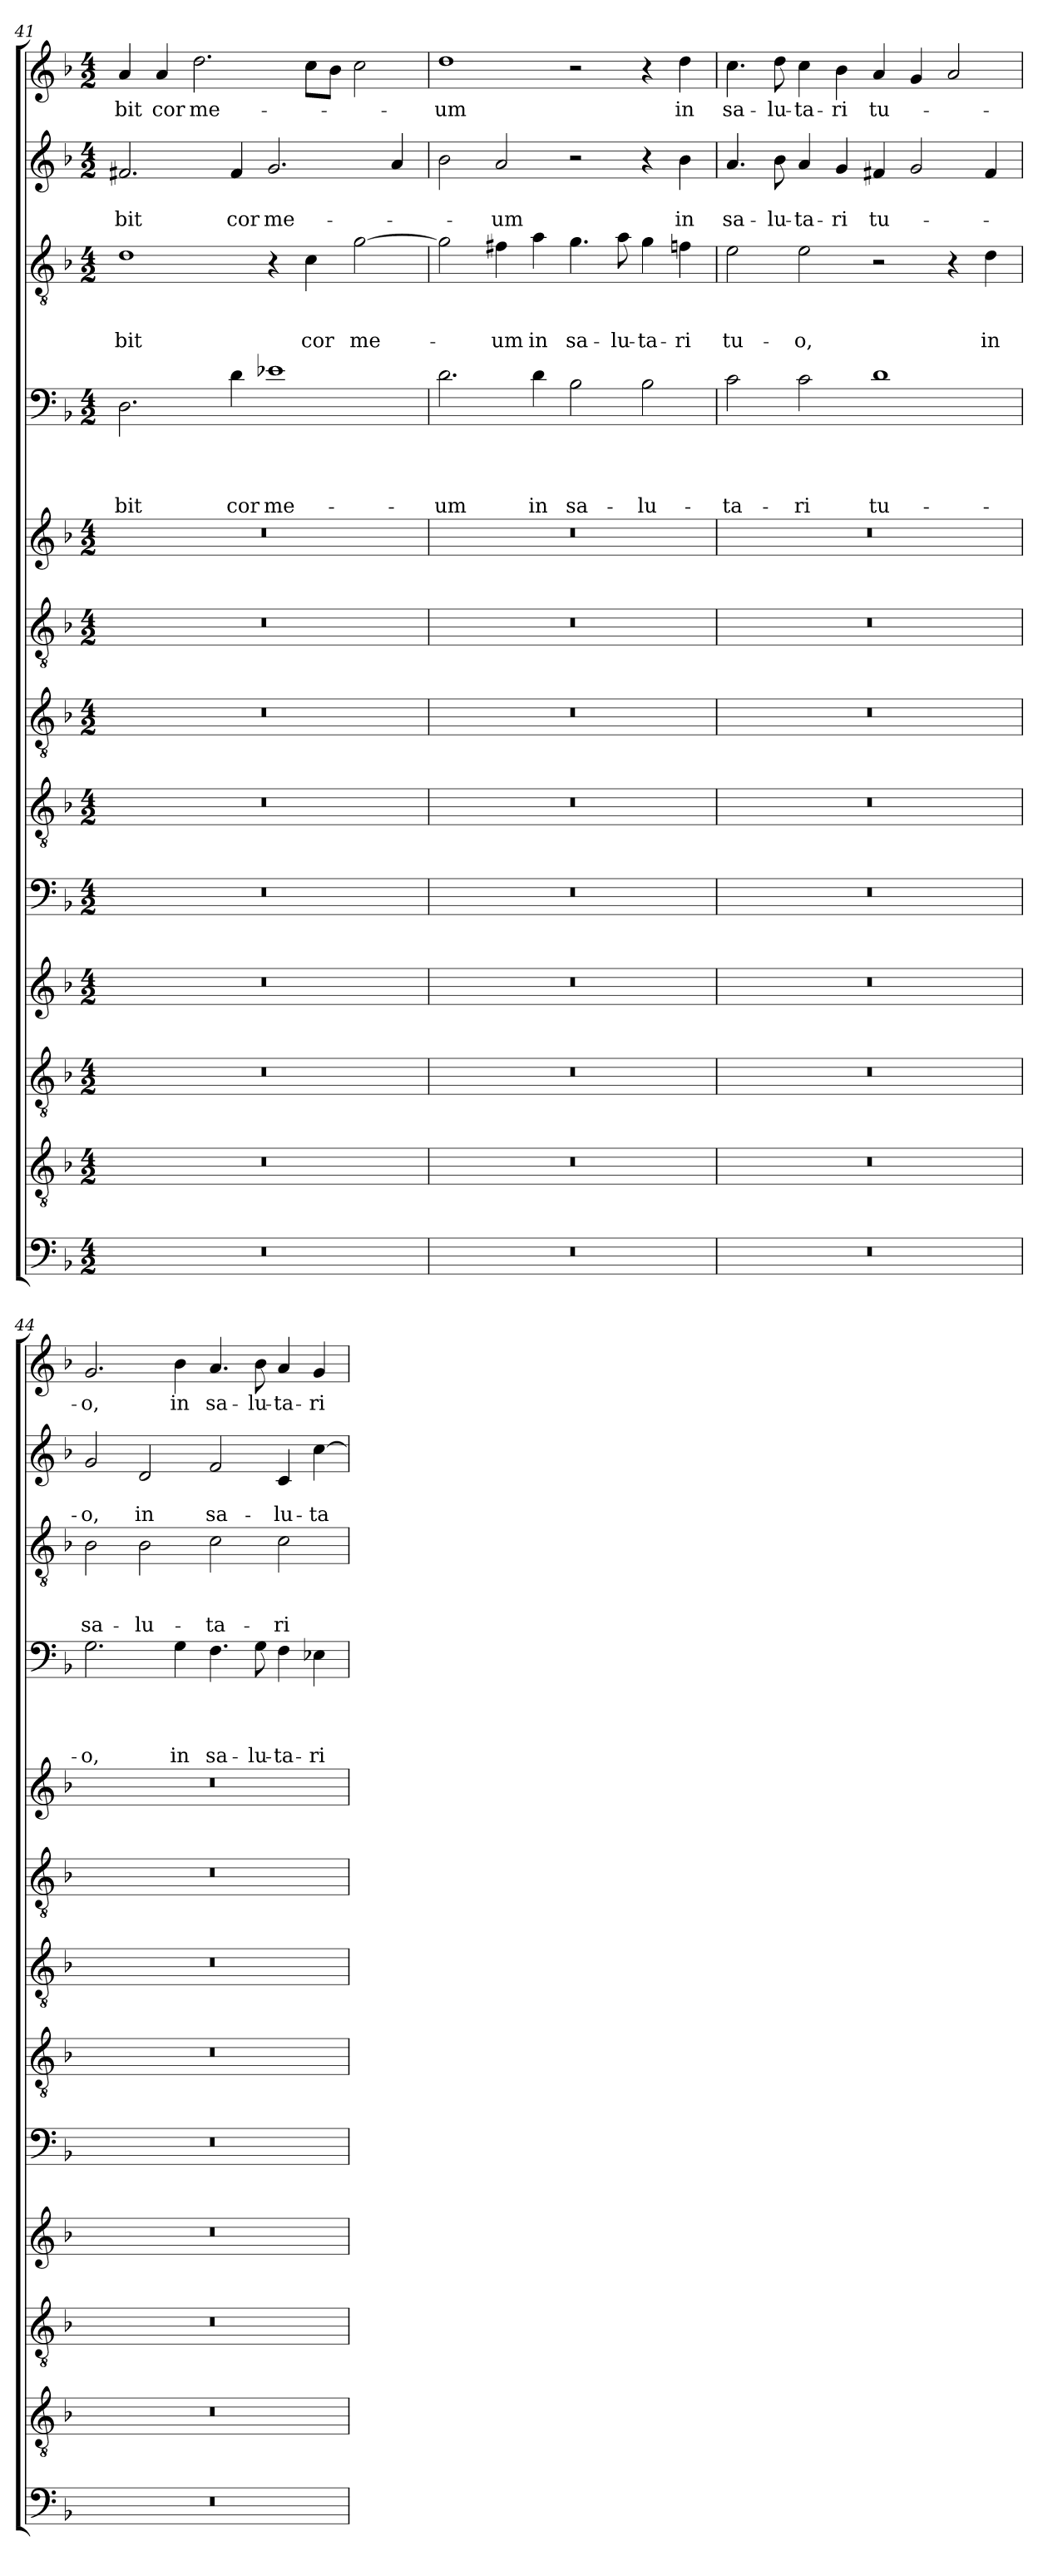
**kern	**kern	**kern	**kern	**kern	**kern	**kern	**kern	**kern	**kern	**text	**text	**text	**text	**kern	**text	**text	**text	**kern	**text	**text	**kern	**text
*part13	*part12	*part11	*part10	*part9	*part8	*part7	*part6	*part5	*part4	*part4	*part4	*part4	*part4	*part3	*part3	*part3	*part3	*part2	*part2	*part2	*part1	*part1
*staff13	*staff12	*staff11	*staff10	*staff9	*staff8	*staff7	*staff6	*staff5	*staff4	*staff4	*staff4	*staff4	*staff4	*staff3	*staff3	*staff3	*staff3	*staff2	*staff2	*staff2	*staff1	*staff1
*clefF4	*clefGv2	*clefGv2	*clefG2	*clefF4	*clefGv2	*clefGv2	*clefGv2	*clefG2	*clefF4	*	*	*	*	*clefGv2	*	*	*	*clefG2	*	*	*clefG2	*
*k[b-]	*k[b-]	*k[b-]	*k[b-]	*k[b-]	*k[b-]	*k[b-]	*k[b-]	*k[b-]	*k[b-]	*	*	*	*	*k[b-]	*	*	*	*k[b-]	*	*	*k[b-]	*
*F:	*F:	*F:	*F:	*F:	*F:	*F:	*F:	*F:	*F:	*	*	*	*	*F:	*	*	*	*F:	*	*	*F:	*
*M4/2	*M4/2	*M4/2	*M4/2	*M4/2	*M4/2	*M4/2	*M4/2	*M4/2	*M4/2	*	*	*	*	*M4/2	*	*	*	*M4/2	*	*	*M4/2	*
=41	=41	=41	=41	=41	=41	=41	=41	=41	=41	=41	=41	=41	=41	=41	=41	=41	=41	=41	=41	=41	=41	=41
!	!	!	!	!	!	!	!	!	!	!	!	!	!LO:LY:b	!	!	!	!LO:LY:b	!	!	!LO:LY:b	!	!LO:LY:b
0r	0r	0r	0r	0r	0r	0r	0r	0r	2.D\	.	.	.	-bit	1d	.	.	-bit	2.f#X/	.	-bit	4a/	-bit
!	!	!	!	!	!	!	!	!	!	!	!	!	!	!	!	!	!	!	!	!	!	!LO:LY:b
.	.	.	.	.	.	.	.	.	.	.	.	.	.	.	.	.	.	.	.	.	4a/	cor
!	!	!	!	!	!	!	!	!	!	!	!	!	!	!	!	!	!	!	!	!	!	!LO:LY:b
.	.	.	.	.	.	.	.	.	.	.	.	.	.	.	.	.	.	.	.	.	2.dd\	me-
!	!	!	!	!	!	!	!	!	!	!	!	!	!LO:LY:b	!	!	!	!	!	!	!LO:LY:b	!	!
.	.	.	.	.	.	.	.	.	4d\	.	.	.	cor	.	.	.	.	4f#/	.	cor	.	.
!	!	!	!	!	!	!	!	!	!	!	!	!	!LO:LY:b	!	!	!	!	!	!	!LO:LY:b	!	!
.	.	.	.	.	.	.	.	.	1e-X	.	.	.	me-	4r	.	.	.	2.g/	.	me-	.	.
!	!	!	!	!	!	!	!	!	!	!	!	!	!	!	!	!	!LO:LY:b	!	!	!	!	!
.	.	.	.	.	.	.	.	.	.	.	.	.	.	4c\	.	.	cor	.	.	.	8cc\L	.
.	.	.	.	.	.	.	.	.	.	.	.	.	.	.	.	.	.	.	.	.	8b-\J	.
!	!	!	!	!	!	!	!	!	!	!	!	!	!	!	!	!	!LO:LY:b	!	!	!	!	!
.	.	.	.	.	.	.	.	.	.	.	.	.	.	[2g\	.	.	me-	.	.	.	2cc\	.
.	.	.	.	.	.	.	.	.	.	.	.	.	.	.	.	.	.	4a/	.	.	.	.
=42	=42	=42	=42	=42	=42	=42	=42	=42	=42	=42	=42	=42	=42	=42	=42	=42	=42	=42	=42	=42	=42	=42
!	!	!	!	!	!	!	!	!	!	!	!	!	!LO:LY:b	!	!	!	!	!	!	!	!	!LO:LY:b
0r	0r	0r	0r	0r	0r	0r	0r	0r	2.d\	.	.	.	-um	2g\]	.	.	.	2b-\	.	.	1dd	-um
!	!	!	!	!	!	!	!	!	!	!	!	!	!	!	!	!	!LO:LY:b	!	!	!LO:LY:b	!	!
.	.	.	.	.	.	.	.	.	.	.	.	.	.	4f#X\	.	.	-um	2a/	.	-um	.	.
!	!	!	!	!	!	!	!	!	!	!	!	!	!LO:LY:b	!	!	!	!LO:LY:b	!	!	!	!	!
.	.	.	.	.	.	.	.	.	4d\	.	.	.	in	4a\	.	.	in	.	.	.	.	.
!	!	!	!	!	!	!	!	!	!	!	!	!	!LO:LY:b	!	!	!	!LO:LY:b	!	!	!	!	!
.	.	.	.	.	.	.	.	.	2B-\	.	.	.	sa-	4.g\	.	.	sa-	2r	.	.	2r	.
!	!	!	!	!	!	!	!	!	!	!	!	!	!	!	!	!	!LO:LY:b	!	!	!	!	!
.	.	.	.	.	.	.	.	.	.	.	.	.	.	8a\	.	.	-lu-	.	.	.	.	.
!	!	!	!	!	!	!	!	!	!	!	!	!	!LO:LY:b	!	!	!	!LO:LY:b	!	!	!	!	!
.	.	.	.	.	.	.	.	.	2B-\	.	.	.	-lu-	4g\	.	.	-ta-	4r	.	.	4r	.
!	!	!	!	!	!	!	!	!	!	!	!	!	!	!	!	!	!LO:LY:b	!	!	!LO:LY:b	!	!LO:LY:b
.	.	.	.	.	.	.	.	.	.	.	.	.	.	4fn\	.	.	-ri	4b-\	.	in	4dd\	in
=43	=43	=43	=43	=43	=43	=43	=43	=43	=43	=43	=43	=43	=43	=43	=43	=43	=43	=43	=43	=43	=43	=43
!	!	!	!	!	!	!	!	!	!	!	!	!	!LO:LY:b	!	!	!	!LO:LY:b	!	!	!LO:LY:b	!	!LO:LY:b
0r	0r	0r	0r	0r	0r	0r	0r	0r	2c\	.	.	.	-ta-	2e\	.	.	tu-	4.a/	.	sa-	4.cc\	sa-
!	!	!	!	!	!	!	!	!	!	!	!	!	!	!	!	!	!	!	!	!LO:LY:b	!	!LO:LY:b
.	.	.	.	.	.	.	.	.	.	.	.	.	.	.	.	.	.	8b-\	.	-lu-	8dd\	-lu-
!	!	!	!	!	!	!	!	!	!	!	!	!	!LO:LY:b	!	!	!	!LO:LY:b	!	!	!LO:LY:b	!	!LO:LY:b
.	.	.	.	.	.	.	.	.	2c\	.	.	.	-ri	2e\	.	.	-o,	4a/	.	-ta-	4cc\	-ta-
!	!	!	!	!	!	!	!	!	!	!	!	!	!	!	!	!	!	!	!	!LO:LY:b	!	!LO:LY:b
.	.	.	.	.	.	.	.	.	.	.	.	.	.	.	.	.	.	4g/	.	-ri	4b-\	-ri
!	!	!	!	!	!	!	!	!	!	!	!	!	!LO:LY:b	!	!	!	!	!	!	!LO:LY:b	!	!LO:LY:b
.	.	.	.	.	.	.	.	.	1d	.	.	.	tu-	2r	.	.	.	4f#X/	.	tu-	4a/	tu-
.	.	.	.	.	.	.	.	.	.	.	.	.	.	.	.	.	.	2g/	.	.	4g/	.
.	.	.	.	.	.	.	.	.	.	.	.	.	.	4r	.	.	.	.	.	.	2a/	.
!	!	!	!	!	!	!	!	!	!	!	!	!	!	!	!	!	!LO:LY:b	!	!	!	!	!
.	.	.	.	.	.	.	.	.	.	.	.	.	.	4d\	.	.	in	4f#/	.	.	.	.
=44	=44	=44	=44	=44	=44	=44	=44	=44	=44	=44	=44	=44	=44	=44	=44	=44	=44	=44	=44	=44	=44	=44
!	!	!	!	!	!	!	!	!	!	!	!	!	!LO:LY:b	!	!	!	!LO:LY:b	!	!	!LO:LY:b	!	!LO:LY:b
0r	0r	0r	0r	0r	0r	0r	0r	0r	2.G\	.	.	.	-o,	2B-\	.	.	sa-	2g/	.	-o,	2.g/	-o,
!	!	!	!	!	!	!	!	!	!	!	!	!	!	!	!	!	!LO:LY:b	!	!	!LO:LY:b	!	!
.	.	.	.	.	.	.	.	.	.	.	.	.	.	2B-\	.	.	-lu-	2d/	.	in	.	.
!	!	!	!	!	!	!	!	!	!	!	!	!	!LO:LY:b	!	!	!	!	!	!	!	!	!LO:LY:b
.	.	.	.	.	.	.	.	.	4G\	.	.	.	in	.	.	.	.	.	.	.	4b-\	in
!	!	!	!	!	!	!	!	!	!	!	!	!	!LO:LY:b	!	!	!	!LO:LY:b	!	!	!LO:LY:b	!	!LO:LY:b
.	.	.	.	.	.	.	.	.	4.F\	.	.	.	sa-	2c\	.	.	-ta-	2f/	.	sa-	4.a/	sa-
!	!	!	!	!	!	!	!	!	!	!	!	!	!LO:LY:b	!	!	!	!	!	!	!	!	!LO:LY:b
.	.	.	.	.	.	.	.	.	8G\	.	.	.	-lu-	.	.	.	.	.	.	.	8b-\	-lu-
!	!	!	!	!	!	!	!	!	!	!	!	!	!LO:LY:b	!	!	!	!LO:LY:b	!	!	!LO:LY:b	!	!LO:LY:b
.	.	.	.	.	.	.	.	.	4F\	.	.	.	-ta-	2c\	.	.	-ri	4c/	.	-lu-	4a/	-ta-
!	!	!	!	!	!	!	!	!	!	!	!	!	!LO:LY:b	!	!	!	!	!	!	!LO:LY:b	!	!LO:LY:b
.	.	.	.	.	.	.	.	.	4E-X\	.	.	.	-ri	.	.	.	.	[4cc\	.	-ta-	4g/	-ri
=	=	=	=	=	=	=	=	=	=	=	=	=	=	=	=	=	=	=	=	=	=	=
*-	*-	*-	*-	*-	*-	*-	*-	*-	*-	*-	*-	*-	*-	*-	*-	*-	*-	*-	*-	*-	*-	*-
